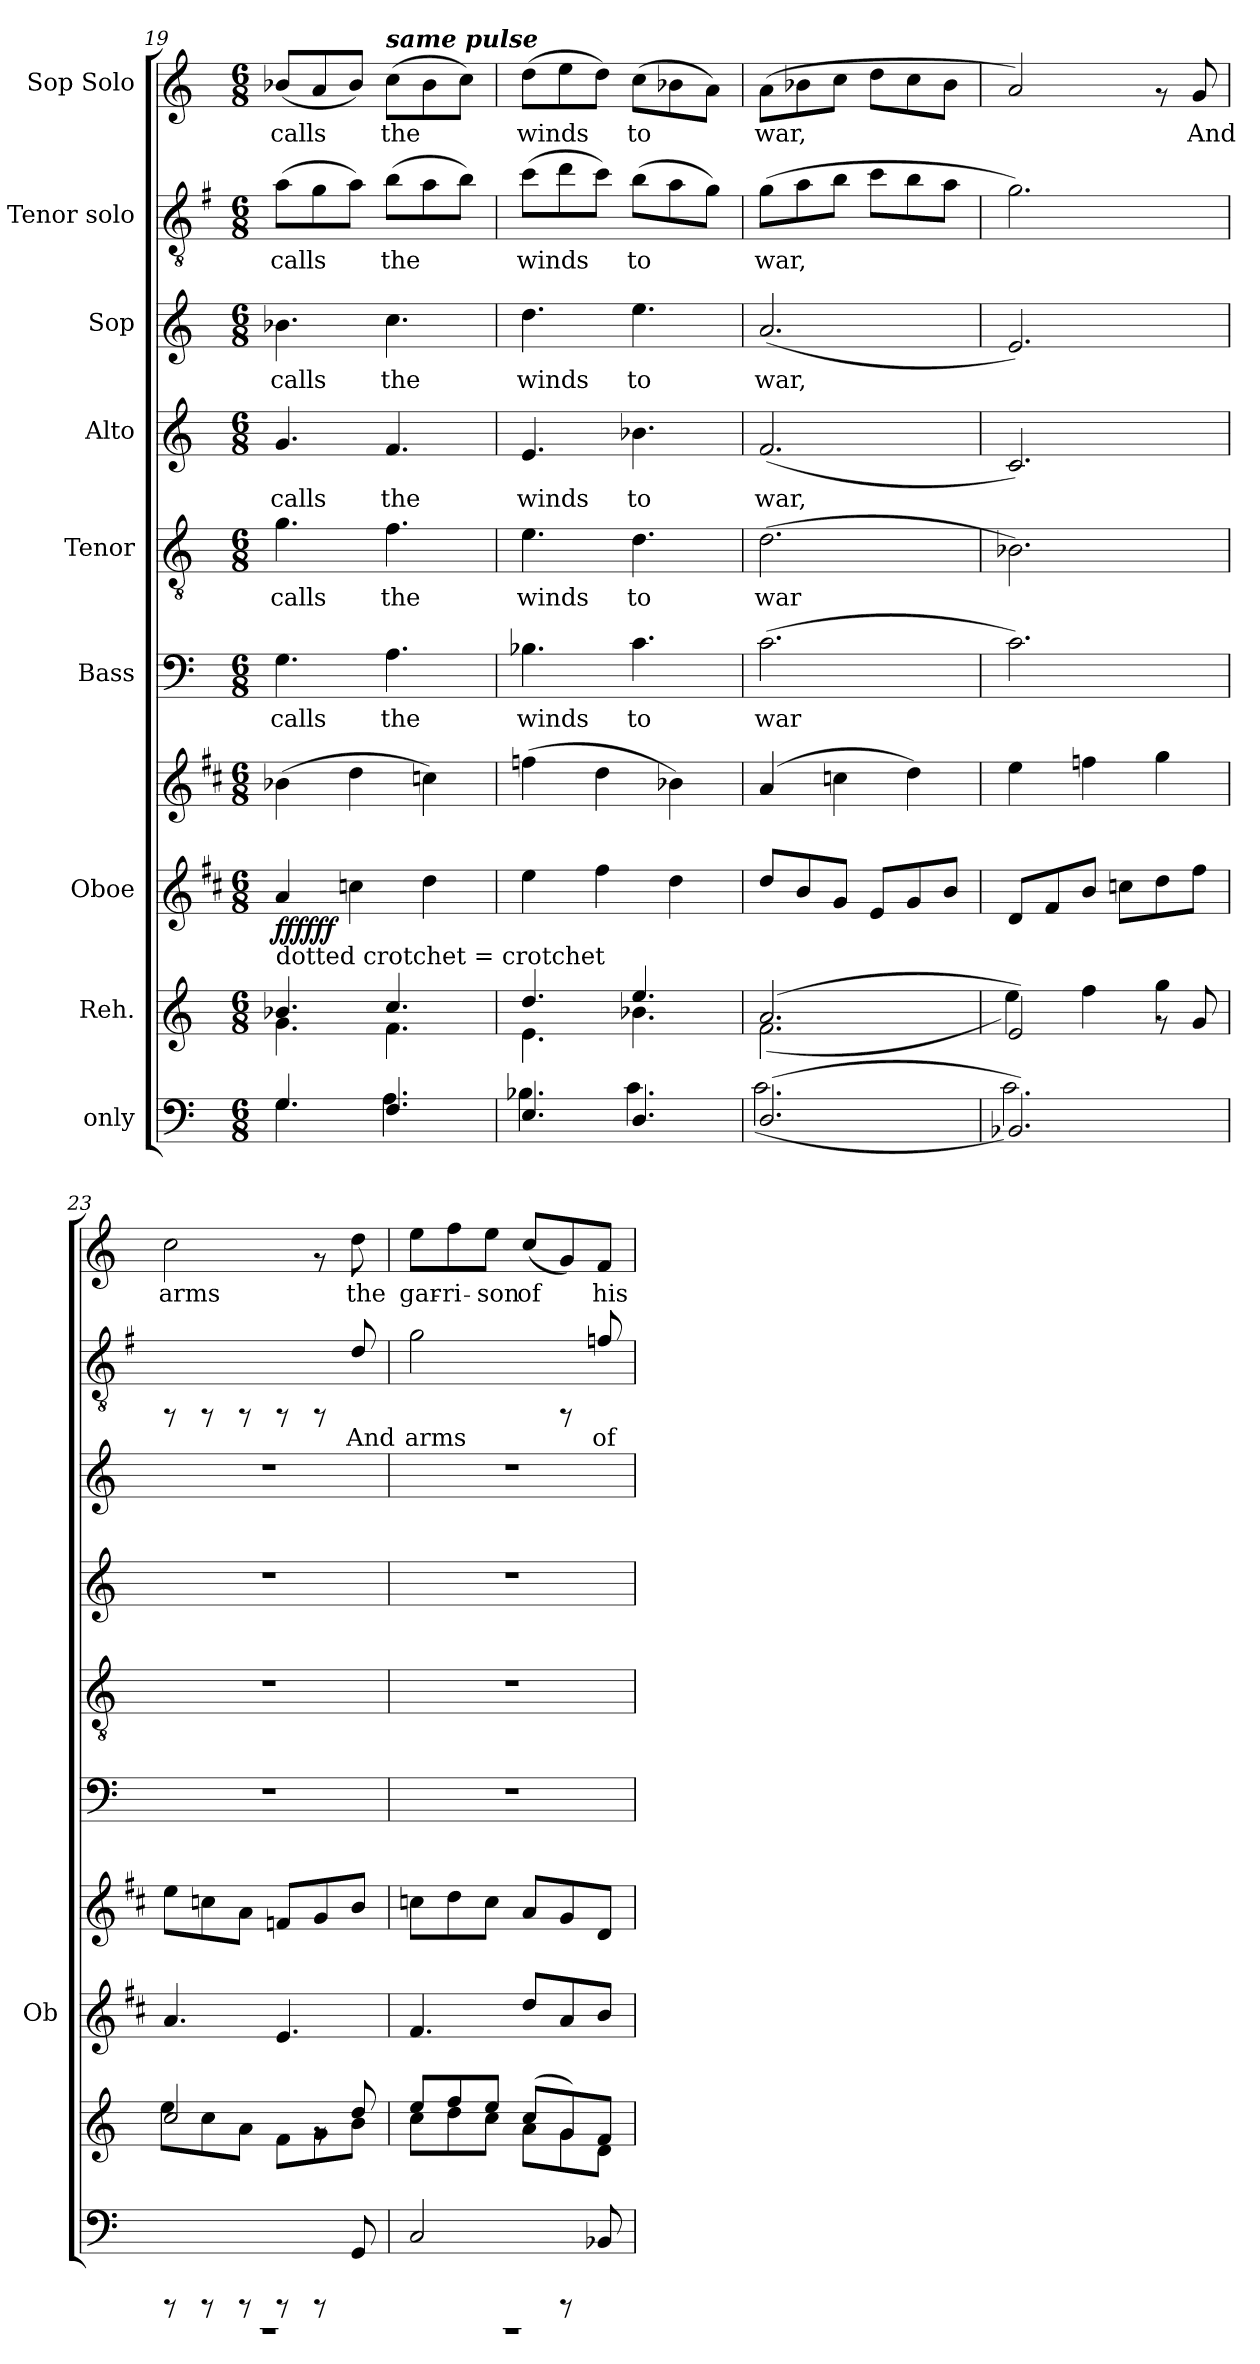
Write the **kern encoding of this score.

**kern	**kern	**kern	**kern	**dynam	**kern	**text	**kern	**text	**kern	**text	**kern	**text	**kern	**text	**kern	**text
*part9	*part8	*part7	*part7	*part7	*part6	*part6	*part5	*part5	*part4	*part4	*part3	*part3	*part2	*part2	*part1	*part1
*staff10	*staff9	*staff8	*staff7	*staff7/8	*staff6	*staff6	*staff5	*staff5	*staff4	*staff4	*staff3	*staff3	*staff2	*staff2	*staff1	*staff1
*I"only	*I"Reh.	*I"Oboe	*	*	*I"Bass	*	*I"Tenor	*	*I"Alto	*	*I"Sop	*	*I"Tenor solo	*	*I"Sop Solo	*
*	*	*I'Ob	*	*	*	*	*	*	*	*	*	*	*	*	*	*
*clefF4	*clefG2	*clefG2	*clefG2	*	*clefF4	*	*clefGv2	*	*clefG2	*	*clefG2	*	*clefGv2	*	*clefG2	*
*	*	*	*	*	*	*	*	*	*	*	*	*	*ITrd4c7	*	*	*
*k[]	*k[]	*k[f#c#]	*k[f#c#]	*	*k[]	*	*k[]	*	*k[]	*	*k[]	*	*k[]	*	*k[]	*
*C:	*C:	*D:	*D:	*	*C:	*	*C:	*	*C:	*	*C:	*	*C:	*	*C:	*
*M6/8	*M6/8	*M6/8	*M6/8	*	*M6/8	*	*M6/8	*	*M6/8	*	*M6/8	*	*M6/8	*	*M6/8	*
*MM180	*MM180	*MM180	*MM180	*	*MM180	*	*MM180	*	*MM180	*	*MM180	*	*MM180	*	*MM180	*
=19	=19	=19	=19	=19	=19	=19	=19	=19	=19	=19	=19	=19	=19	=19	=19	=19
*^	*^	*	*	*	*	*	*	*	*	*	*	*	*	*	*	*
!	!	!LO:TX:a:t=dotted crotchet = crotchet	!	!	!	!	!	!	!	!	!	!	!	!	!	!	!	!
!	!	!	!	!	!	!LO:DY:b=2	!	!LO:LY:b:cj	!	!LO:LY:b:cj	!	!LO:LY:b:cj	!	!LO:LY:b:cj	!	!LO:LY:b:cj	!	!LO:LY:b:cj
!	!	!	!	!	!	!LO:DY:n=1:b	!	!	!	!	!	!	!	!	!	!	!	!
4.G/	4.G\	4.b-X/	4.g\	4a/	(>4b-X\	fff fff	4.G\	calls	4.g\	calls	4.g/	calls	4.b-X\	calls	(>8d\L	calls	(>8b-X/L	calls
!	!	!	!	!	!	!	!	!	!	!	!	!	!	!	!	!LO:LY:b:cj	!	!LO:LY:b:cj
.	.	.	.	.	.	.	.	.	.	.	.	.	.	.	8c\	.	8a/	.
!	!	!	!	!	!	!	!	!	!	!	!	!	!	!	!	!LO:LY:b:cj	!	!LO:LY:b:cj
.	.	.	.	4ccn\	4dd\	.	.	.	.	.	.	.	.	.	8d\J)	.	8b-/J)	.
!	!	!	!	!	!	!	!	!	!	!	!	!	!	!	!	!	!LO:TX:a:Bi:t=same pulse	!
!	!	!	!	!	!	!	!	!LO:LY:b:cj	!	!LO:LY:b:cj	!	!LO:LY:b:cj	!	!LO:LY:b:cj	!	!LO:LY:b:cj	!	!LO:LY:b:cj
4.F/	4.A\	4.cc/	4.f\	.	.	.	4.A\	the	4.f\	the	4.f/	the	4.cc\	the	(>8e\L	the	(>8cc\L	the
!	!	!	!	!	!	!	!	!	!	!	!	!	!	!	!	!LO:LY:b:cj	!	!LO:LY:b:cj
.	.	.	.	4dd\	4cc\)	.	.	.	.	.	.	.	.	.	8d\	.	8b-\	.
!	!	!	!	!	!	!	!	!	!	!	!	!	!	!	!	!LO:LY:b:cj	!	!LO:LY:b:cj
.	.	.	.	.	.	.	.	.	.	.	.	.	.	.	8e\J)	.	8cc\J)	.
=20	=20	=20	=20	=20	=20	=20	=20	=20	=20	=20	=20	=20	=20	=20	=20	=20	=20	=20
!	!	!	!	!	!	!	!	!LO:LY:b:cj	!	!LO:LY:b:cj	!	!LO:LY:b:cj	!	!LO:LY:b:cj	!	!LO:LY:b:cj	!	!LO:LY:b:cj
4.E/	4.B-X\	4.dd/	4.e\	4ee\	(>4ff\	.	4.B-X\	winds	4.e\	winds	4.e/	winds	4.dd\	winds	(>8f\L	winds	(>8dd\L	winds
!	!	!	!	!	!	!	!	!	!	!	!	!	!	!	!	!LO:LY:b:cj	!	!LO:LY:b:cj
.	.	.	.	.	.	.	.	.	.	.	.	.	.	.	8g\	.	8ee\	.
!	!	!	!	!	!	!	!	!	!	!	!	!	!	!	!	!LO:LY:b:cj	!	!LO:LY:b:cj
.	.	.	.	4ff#\	4dd\	.	.	.	.	.	.	.	.	.	8f\J)	.	8dd\J)	.
!	!	!	!	!	!	!	!	!LO:LY:b:cj	!	!LO:LY:b:cj	!	!LO:LY:b:cj	!	!LO:LY:b:cj	!	!LO:LY:b:cj	!	!LO:LY:b:cj
4.D/	4.c\	4.ee/	4.b-X\	.	.	.	4.c\	to	4.d\	to	4.b-X\	to	4.ee\	to	(>8e\L	to	(>8cc\L	to
!	!	!	!	!	!	!	!	!	!	!	!	!	!	!	!	!LO:LY:b:cj	!	!LO:LY:b:cj
.	.	.	.	4dd\	4b-X\)	.	.	.	.	.	.	.	.	.	8d\	.	8b-X\	.
!	!	!	!	!	!	!	!	!	!	!	!	!	!	!	!	!LO:LY:b:cj	!	!LO:LY:b:cj
.	.	.	.	.	.	.	.	.	.	.	.	.	.	.	8c\J)	.	8a\J)	.
=21	=21	=21	=21	=21	=21	=21	=21	=21	=21	=21	=21	=21	=21	=21	=21	=21	=21	=21
!	!	!	!	!	!	!	!	!LO:LY:b:cj	!	!LO:LY:b:cj	!	!LO:LY:b:cj	!	!LO:LY:b:cj	!	!LO:LY:b:cj	!	!LO:LY:b:cj
(>2.D/	(>2.c\	(>2.a/	(>2.f\	8dd/L	(>4a/	.	(>2.c\	war	(>2.d\	war	(>2.f/	war,	(>2.a/	war,	(>8c\L	war,	(>8a\L	war,
!	!	!	!	!	!	!	!	!	!	!	!	!	!	!	!	!LO:LY:b:cj	!	!LO:LY:b:cj
.	.	.	.	8b/	.	.	.	.	.	.	.	.	.	.	8d\	.	8b-X\	.
!	!	!	!	!	!	!	!	!	!	!	!	!	!	!	!	!LO:LY:b:cj	!	!LO:LY:b:cj
.	.	.	.	8g/J	4cc\	.	.	.	.	.	.	.	.	.	8e\J	.	8cc\J	.
!	!	!	!	!	!	!	!	!	!	!	!	!	!	!	!	!LO:LY:b:cj	!	!LO:LY:b:cj
.	.	.	.	8e/L	.	.	.	.	.	.	.	.	.	.	8f\L	.	8dd\L	.
!	!	!	!	!	!	!	!	!	!	!	!	!	!	!	!	!LO:LY:b:cj	!	!LO:LY:b:cj
.	.	.	.	8g/	4dd\)	.	.	.	.	.	.	.	.	.	8e\	.	8cc\	.
!	!	!	!	!	!	!	!	!	!	!	!	!	!	!	!	!LO:LY:b:cj	!	!LO:LY:b:cj
.	.	.	.	8b/J	.	.	.	.	.	.	.	.	.	.	8d\J	.	8b-\J	.
=22	=22	=22	=22	=22	=22	=22	=22	=22	=22	=22	=22	=22	=22	=22	=22	=22	=22	=22
!	!	!	!	!	!	!	!	!	!	!	!	!	!	!	!	!	!	!LO:LY:b:cj
2.BB-X/)	2.c\)	2e/)	4ee\)	8d/L	4ee\	.	2.c\)	.	2.B-X\)	.	2.c/)	.	2.e/)	.	2.c\)	.	2a/)	.
.	.	.	.	8f#/	.	.	.	.	.	.	.	.	.	.	.	.	.	.
.	.	.	4ff\	8b/J	4ff\	.	.	.	.	.	.	.	.	.	.	.	.	.
.	.	.	.	8ccn\L	.	.	.	.	.	.	.	.	.	.	.	.	.	.
.	.	8rf	4gg\	8dd\	4gg\	.	.	.	.	.	.	.	.	.	.	.	8rf	.
!	!	!	!	!	!	!	!	!	!	!	!	!	!	!	!	!	!	!LO:LY:b:cj
.	.	8g/	.	8ff#\J	.	.	.	.	.	.	.	.	.	.	.	.	8g/	And
=23	=23	=23	=23	=23	=23	=23	=23	=23	=23	=23	=23	=23	=23	=23	=23	=23	=23	=23
!	!	!	!	!	!	!	!	!	!	!	!	!	!	!	!	!	!	!LO:LY:b:cj
8rCCC	2.r	2cc/	8ee\L	4.a/	8ee\L	.	2.r	.	2.r	.	2.r	.	2.r	.	8rFF	.	2cc\	arms
8rCCC	.	.	8cc\	.	8cc\	.	.	.	.	.	.	.	.	.	8rFF	.	.	.
8rCCC	.	.	8a\J	.	8a\J	.	.	.	.	.	.	.	.	.	8rFF	.	.	.
8rCCC	.	.	8f\L	4.e/	8f/L	.	.	.	.	.	.	.	.	.	8rFF	.	.	.
8rCCC	.	8rf	8g\	.	8g/	.	.	.	.	.	.	.	.	.	8rFF	.	8rf	.
!	!	!	!	!	!	!	!	!	!	!	!	!	!	!	!	!LO:LY:b:cj	!	!LO:LY:b:cj
8GG/	.	8dd/	8b\J	.	8b/J	.	.	.	.	.	.	.	.	.	8G/	And	8dd\	the
!!LO:LB:g=z
=24	=24	=24	=24	=24	=24	=24	=24	=24	=24	=24	=24	=24	=24	=24	=24	=24	=24	=24
!	!	!	!	!	!	!	!	!	!	!	!	!	!	!	!	!LO:LY:b:cj	!	!LO:LY:b:cj
2C/	2.r	8ee/L	8cc\L	4.f#/	8cc\L	.	2.r	.	2.r	.	2.r	.	2.r	.	2c\	arms	8ee\L	gar-
!	!	!	!	!	!	!	!	!	!	!	!	!	!	!	!	!	!	!LO:LY:b:cj
.	.	8ff/	8dd\	.	8dd\	.	.	.	.	.	.	.	.	.	.	.	8ff\	-ri-
!	!	!	!	!	!	!	!	!	!	!	!	!	!	!	!	!	!	!LO:LY:b:cj
.	.	8ee/J	8cc\J	.	8cc\J	.	.	.	.	.	.	.	.	.	.	.	8ee\J	-son
!	!	!	!	!	!	!	!	!	!	!	!	!	!	!	!	!	!	!LO:LY:b:cj
.	.	(>8cc/L	8a\L	8dd/L	8a/L	.	.	.	.	.	.	.	.	.	.	.	(>8cc/L	of
!	!	!	!	!	!	!	!	!	!	!	!	!	!	!	!	!	!	!LO:LY:b:cj
8rCCC	.	8g/)	8g\	8a/	8g/	.	.	.	.	.	.	.	.	.	8rFF	.	8g/)	.
!	!	!	!	!	!	!	!	!	!	!	!	!	!	!	!	!LO:LY:b:cj	!	!LO:LY:b:cj
8BB-X/	.	8f/J	8d\J	8b/J	8d/J	.	.	.	.	.	.	.	.	.	8B-X/	of	8f/J	his
*v	*v	*	*	*	*	*	*	*	*	*	*	*	*	*	*	*	*	*
*	*v	*v	*	*	*	*	*	*	*	*	*	*	*	*	*	*	*
=	=	=	=	=	=	=	=	=	=	=	=	=	=	=	=	=
*-	*-	*-	*-	*-	*-	*-	*-	*-	*-	*-	*-	*-	*-	*-	*-	*-
